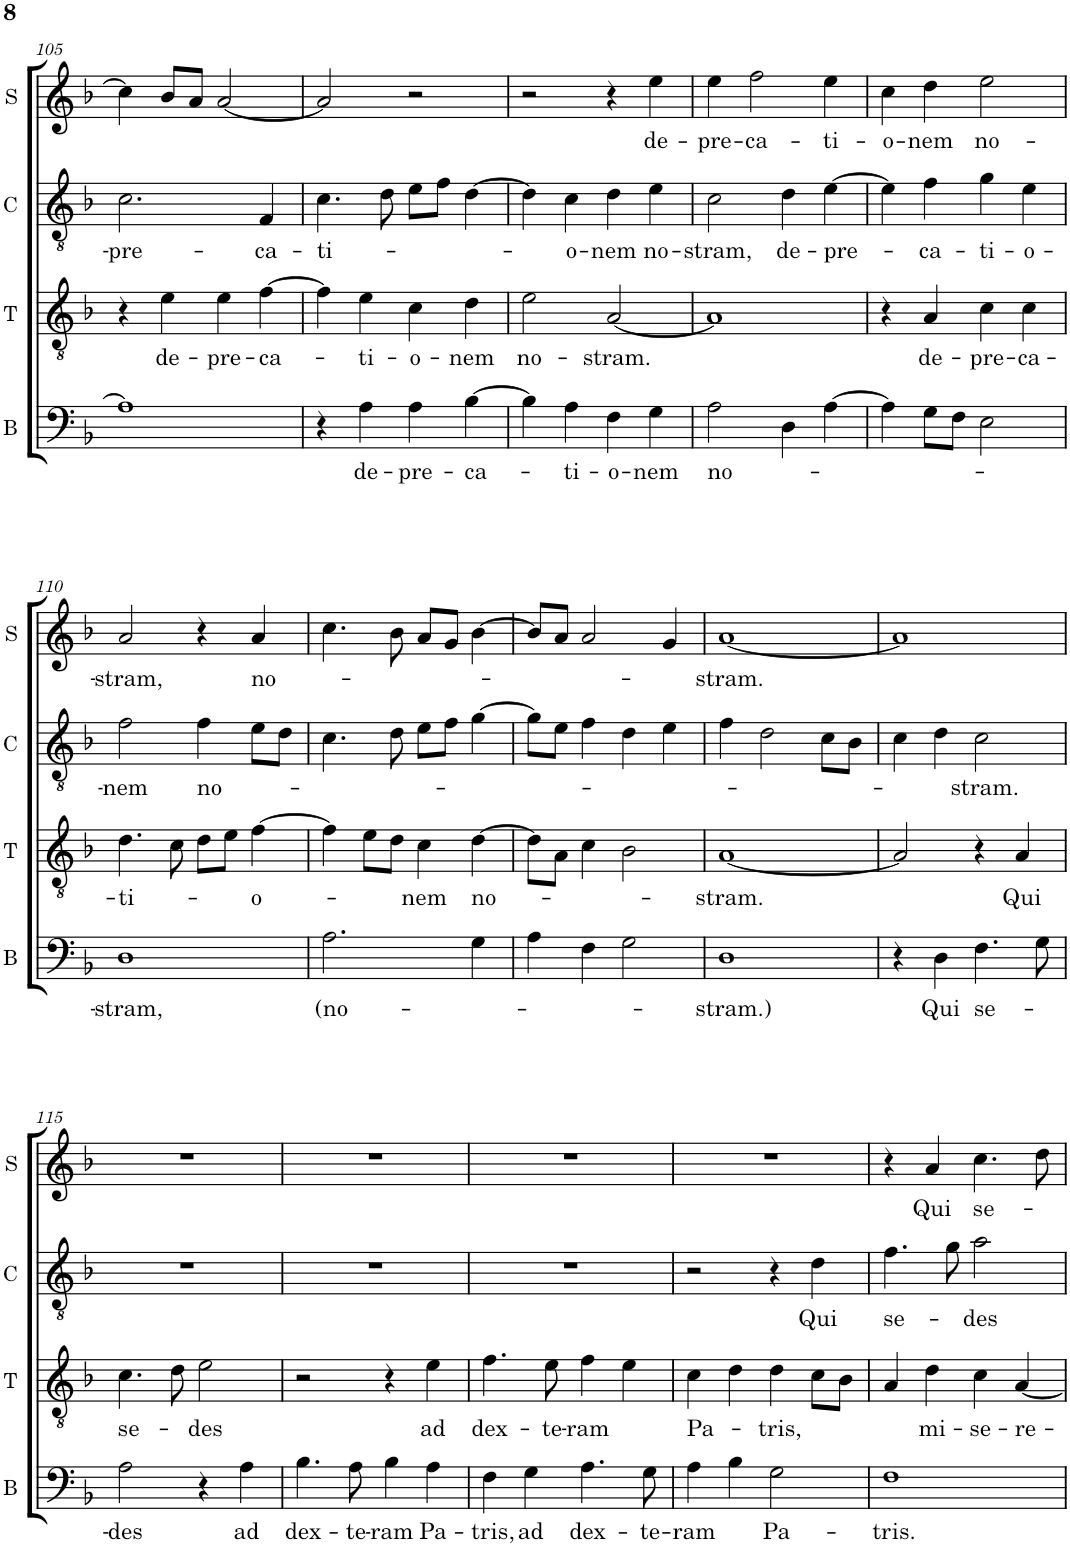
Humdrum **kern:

**kern	**text	**kern	**text	**kern	**text	**kern	**text
*part4	*part4	*part3	*part3	*part2	*part2	*part1	*part1
*staff4	*staff4	*staff3	*staff3	*staff2	*staff2	*staff1	*staff1
*I"B	*	*I"T	*	*I"C	*	*I"S	*
*I'B	*	*I'T	*	*I'C	*	*I'S	*
!!LO:PB:g=z
*clefF4	*	*clefGv2	*	*clefGv2	*	*clefG2	*
*	*	*	*	*Trd4c7	*	*	*
*k[b-]	*	*k[b-]	*	*k[b-]	*	*k[b-]	*
*M2/2	*	*M2/2	*	*M2/2	*	*M2/2	*
*met(c|)	*	*met(c|)	*	*met(c|)	*	*met(c|)	*
=105	=105	=105	=105	=105	=105	=105	=105
!	!	!	!	!	!LO:LY:b	!	!
1A]	.	4r	.	2.c\	-pre-	4cc\]	.
!	!	!	!LO:LY:b	!	!	!	!
.	.	4e\	de-	.	.	8b-/L	.
.	.	.	.	.	.	8a/J	.
!	!	!	!LO:LY:b	!	!	!	!
.	.	4e\	-pre-	.	.	[2a/	.
!	!	!	!LO:LY:b	!	!LO:LY:b	!	!
.	.	[4f\	-ca-	4F/	-ca-	.	.
=106	=106	=106	=106	=106	=106	=106	=106
!	!	!	!	!	!LO:LY:b	!	!
4r	.	4f\]	.	4.c\	-ti-	2a/]	.
!	!LO:LY:b	!	!LO:LY:b	!	!	!	!
4A\	de-	4e\	-ti-	.	.	.	.
.	.	.	.	8d\	.	.	.
!	!LO:LY:b	!	!LO:LY:b	!	!	!	!
4A\	-pre-	4c\	-o-	8e\L	.	2r	.
.	.	.	.	8f\J	.	.	.
!	!LO:LY:b	!	!LO:LY:b	!	!	!	!
[4B-\	-ca-	4d\	-nem	[4d\	.	.	.
=107	=107	=107	=107	=107	=107	=107	=107
!	!	!	!LO:LY:b	!	!	!	!
4B-\]	.	2e\	no-	4d\]	.	2r	.
!	!LO:LY:b	!	!	!	!LO:LY:b	!	!
4A\	-ti-	.	.	4c\	-o-	.	.
!	!LO:LY:b	!	!LO:LY:b	!	!LO:LY:b	!	!
4F\	-o-	[2A/	-stram.	4d\	-nem	4r	.
!	!LO:LY:b	!	!	!	!LO:LY:b	!	!LO:LY:b
4G\	-nem	.	.	4e\	no-	4ee\	de-
=108	=108	=108	=108	=108	=108	=108	=108
!	!LO:LY:b	!	!	!	!LO:LY:b	!	!LO:LY:b
2A\	no-	1A]	.	2c\	-stram,	4ee\	-pre-
!	!	!	!	!	!	!	!LO:LY:b
.	.	.	.	.	.	2ff\	-ca-
!	!	!	!	!	!LO:LY:b	!	!
4D\	.	.	.	4d\	de-	.	.
!	!	!	!	!	!LO:LY:b	!	!LO:LY:b
[4A\	.	.	.	[4e\	-pre-	4ee\	-ti-
=109	=109	=109	=109	=109	=109	=109	=109
!	!	!	!	!	!	!	!LO:LY:b
4A\]	.	4r	.	4e\]	.	4cc\	-o-
!	!	!	!LO:LY:b	!	!LO:LY:b	!	!LO:LY:b
8G\L	.	4A/	de-	4f\	-ca-	4dd\	-nem
8F\J	.	.	.	.	.	.	.
!	!	!	!LO:LY:b	!	!LO:LY:b	!	!LO:LY:b
2E\	.	4c\	-pre-	4g\	-ti-	2ee\	no-
!	!	!	!LO:LY:b	!	!LO:LY:b	!	!
.	.	4c\	-ca-	4e\	-o-	.	.
!!LO:LB:g=z
=110	=110	=110	=110	=110	=110	=110	=110
!	!LO:LY:b	!	!LO:LY:b	!	!LO:LY:b	!	!LO:LY:b
1D	-stram,	4.d\	-ti-	2f\	-nem	2a/	-stram,
.	.	8c\	.	.	.	.	.
!	!	!	!	!	!LO:LY:b	!	!
.	.	8d\L	.	4f\	no-	4r	.
.	.	8e\J	.	.	.	.	.
!	!	!	!LO:LY:b	!	!	!	!LO:LY:b
.	.	[4f\	-o-	8e\L	.	4a/	no-
.	.	.	.	8d\J	.	.	.
=111	=111	=111	=111	=111	=111	=111	=111
!	!LO:LY:b	!	!	!	!	!	!
2.A\	(no-	4f\]	.	4.c\	.	4.cc\	.
.	.	8e\L	.	.	.	.	.
.	.	8d\J	.	8d\	.	8b-\	.
!	!	!	!LO:LY:b	!	!	!	!
.	.	4c\	-nem	8e\L	.	8a/L	.
.	.	.	.	8f\J	.	8g/J	.
!	!	!	!LO:LY:b	!	!	!	!
4G\	.	[4d\	no-	[4g\	.	[4b-\	.
=112	=112	=112	=112	=112	=112	=112	=112
4A\	.	8d\L]	.	8g\L]	.	8b-/L]	.
.	.	8A\J	.	8e\J	.	8a/J	.
4F\	.	4c\	.	4f\	.	2a/	.
2G\	.	2B-\	.	4d\	.	.	.
.	.	.	.	4e\	.	4g/	.
=113	=113	=113	=113	=113	=113	=113	=113
!	!LO:LY:b	!	!LO:LY:b	!	!	!	!LO:LY:b
1D	-stram.)	[1A	-stram.	4f\	.	[1a	-stram.
.	.	.	.	2d\	.	.	.
.	.	.	.	8c\L	.	.	.
.	.	.	.	8B-\J	.	.	.
=114	=114	=114	=114	=114	=114	=114	=114
4r	.	2A/]	.	4c\	.	1a]	.
!	!LO:LY:b	!	!	!	!	!	!
4D\	Qui	.	.	4d\	.	.	.
!	!LO:LY:b	!	!	!	!LO:LY:b	!	!
4.F\	se-	4r	.	2c\	-stram.	.	.
!	!	!	!LO:LY:b	!	!	!	!
.	.	4A/	Qui	.	.	.	.
8G\	.	.	.	.	.	.	.
!!LO:LB:g=z
=115	=115	=115	=115	=115	=115	=115	=115
!	!LO:LY:b	!	!LO:LY:b	!	!	!	!
2A\	-des	4.c\	se-	1r	.	1r	.
.	.	8d\	.	.	.	.	.
!	!	!	!LO:LY:b	!	!	!	!
4r	.	2e\	-des	.	.	.	.
!	!LO:LY:b	!	!	!	!	!	!
4A\	ad	.	.	.	.	.	.
=116	=116	=116	=116	=116	=116	=116	=116
!	!LO:LY:b	!	!	!	!	!	!
4.B-\	dex-	2r	.	1r	.	1r	.
!	!LO:LY:b	!	!	!	!	!	!
8A\	-te-	.	.	.	.	.	.
!	!LO:LY:b	!	!	!	!	!	!
4B-\	-ram	4r	.	.	.	.	.
!	!LO:LY:b	!	!LO:LY:b	!	!	!	!
4A\	Pa-	4e\	ad	.	.	.	.
=117	=117	=117	=117	=117	=117	=117	=117
!	!LO:LY:b	!	!LO:LY:b	!	!	!	!
4F\	-tris,	4.f\	dex-	1r	.	1r	.
!	!LO:LY:b	!	!	!	!	!	!
4G\	ad	.	.	.	.	.	.
!	!	!	!LO:LY:b	!	!	!	!
.	.	8e\	-te-	.	.	.	.
!	!LO:LY:b	!	!LO:LY:b	!	!	!	!
4.A\	dex-	4f\	-ram	.	.	.	.
.	.	4e\	.	.	.	.	.
!	!LO:LY:b	!	!	!	!	!	!
8G\	-te-	.	.	.	.	.	.
=118	=118	=118	=118	=118	=118	=118	=118
!	!LO:LY:b	!	!LO:LY:b	!	!	!	!
4A\	-ram	4c\	Pa-	2r	.	1r	.
4B-\	.	4d\	.	.	.	.	.
!	!LO:LY:b	!	!LO:LY:b	!	!	!	!
2G\	Pa-	4d\	-tris,	4r	.	.	.
!	!	!	!	!	!LO:LY:b	!	!
.	.	8c\L	.	4d\	Qui	.	.
.	.	8B-\J	.	.	.	.	.
=119	=119	=119	=119	=119	=119	=119	=119
!	!LO:LY:b	!	!	!	!LO:LY:b	!	!
1F	-tris.	4A/	.	4.f\	se-	4r	.
!	!	!	!LO:LY:b	!	!	!	!LO:LY:b
.	.	4d\	mi-	.	.	4a/	Qui
.	.	.	.	8g\	.	.	.
!	!	!	!LO:LY:b	!	!LO:LY:b	!	!LO:LY:b
.	.	4c\	-se-	2a\	-des	4.cc\	se-
!	!	!	!LO:LY:b	!	!	!	!
.	.	[4A/	-re-	.	.	.	.
.	.	.	.	.	.	8dd\	.
=	=	=	=	=	=	=	=
*-	*-	*-	*-	*-	*-	*-	*-
